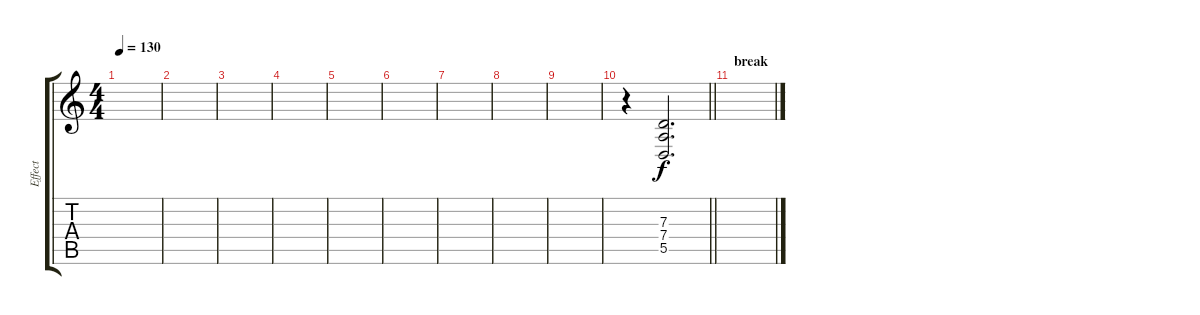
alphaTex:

\track ("Effect" "Effect") {instrument reversecymbal}
\staff {score tabs}
\tuning (E4 B3 G3 D3 A2 E2) {hide}
\ts (4 4)
\tempo 130
\clef g2
\ks c
|
|
|
|
|
|
|
|
|
\barLineRight lightlight
r.4 (7.3 7.4 5.5).2{d} |
\section ("" "break")
